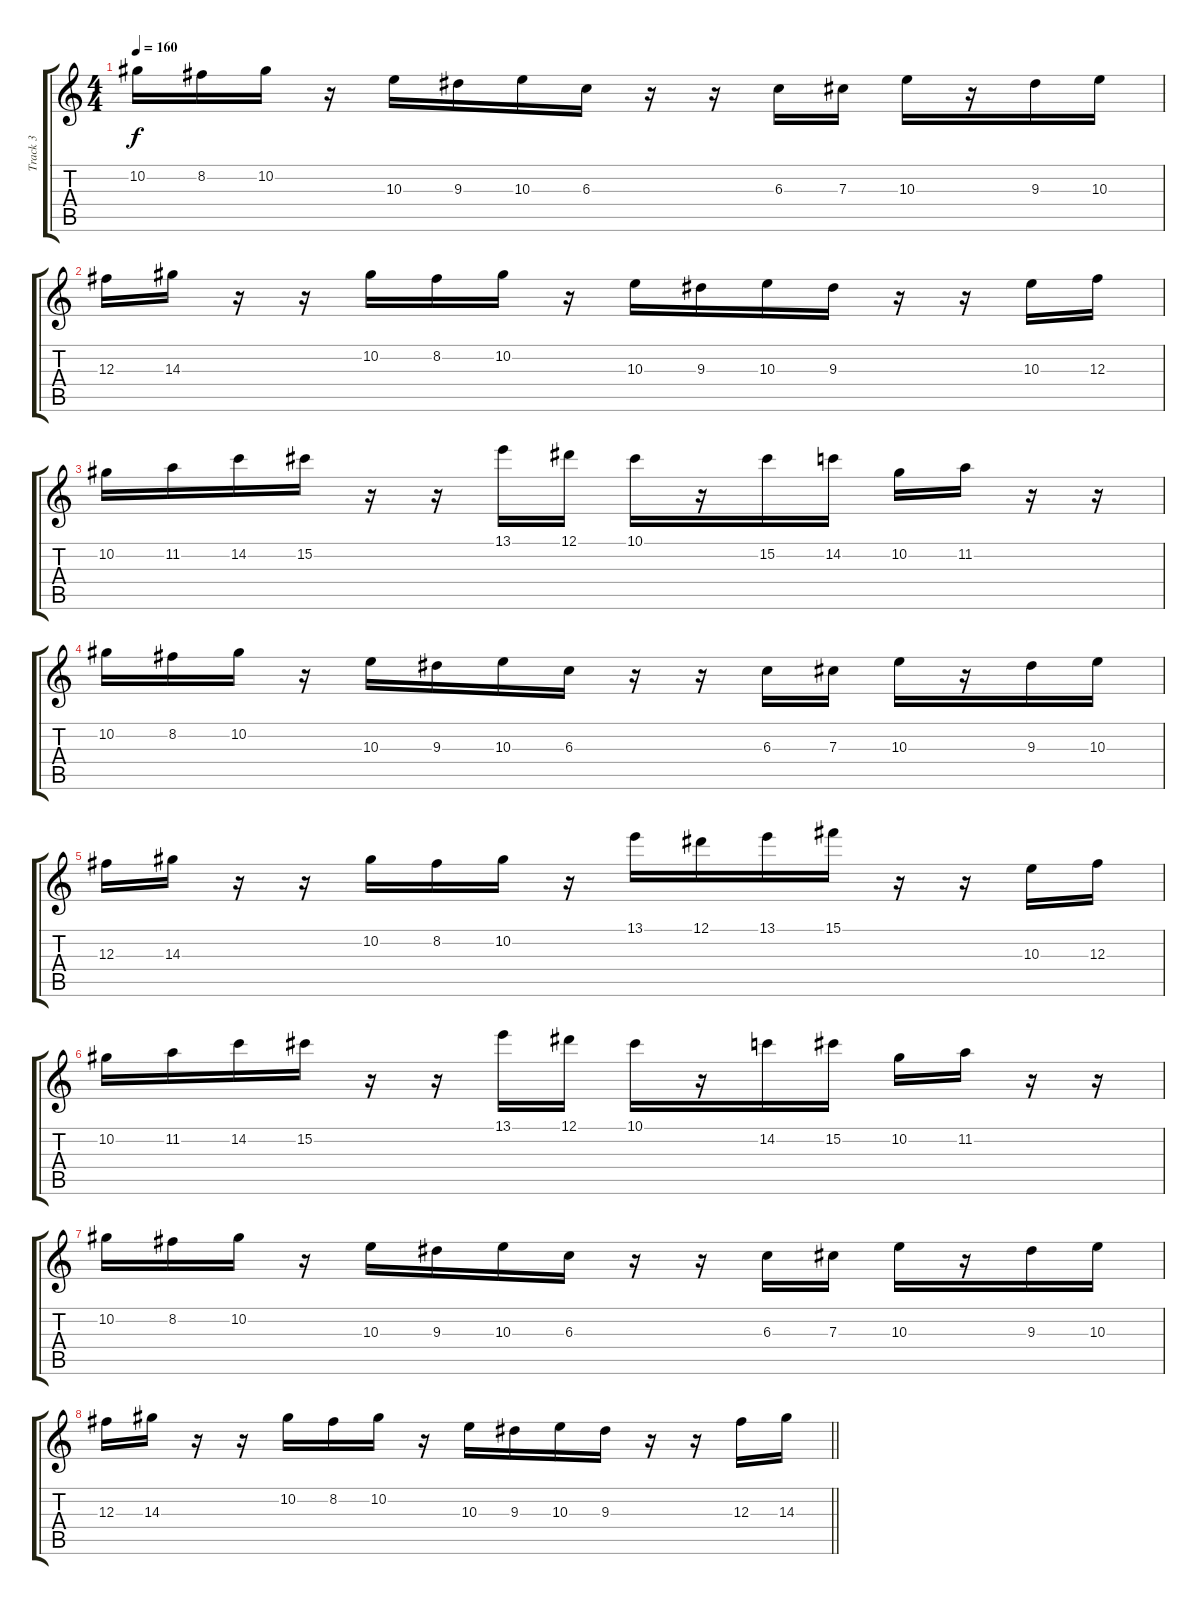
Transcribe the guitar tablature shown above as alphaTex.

\track ("Track 3" "Track 3") {instrument distortionguitar}
\staff {score tabs}
\tuning (Eb4 Bb3 Gb3 Db3 Ab2 Eb2) {hide}
\ts (4 4)
\tempo 160
\clef g2
\ks c
10.2.16{dy f} 8.2.16 10.2.16 r.16 10.3.16 9.3.16 10.3.16 6.3.16 r.16 r.16 6.3.16 7.3.16 10.3.16 r.16 9.3.16 10.3.16 |
12.3.16 14.3.16 r.16 r.16 10.2.16 8.2.16 10.2.16 r.16 10.3.16 9.3.16 10.3.16 9.3.16 r.16 r.16 10.3.16 12.3.16 |
10.2.16 11.2.16 14.2.16 15.2.16 r.16 r.16 13.1.16 12.1.16 10.1.16 r.16 15.2.16 14.2.16 10.2.16 11.2.16 r.16 r.16 |
10.2.16 8.2.16 10.2.16 r.16 10.3.16 9.3.16 10.3.16 6.3.16 r.16 r.16 6.3.16 7.3.16 10.3.16 r.16 9.3.16 10.3.16 |
12.3.16 14.3.16 r.16 r.16 10.2.16 8.2.16 10.2.16 r.16 13.1.16 12.1.16 13.1.16 15.1.16 r.16 r.16 10.3.16 12.3.16 |
10.2.16 11.2.16 14.2.16 15.2.16 r.16 r.16 13.1.16 12.1.16 10.1.16 r.16 14.2.16 15.2.16 10.2.16 11.2.16 r.16 r.16 |
10.2.16 8.2.16 10.2.16 r.16 10.3.16 9.3.16 10.3.16 6.3.16 r.16 r.16 6.3.16 7.3.16 10.3.16 r.16 9.3.16 10.3.16 |
\barLineRight lightlight
12.3.16 14.3.16 r.16 r.16 10.2.16 8.2.16 10.2.16 r.16 10.3.16 9.3.16 10.3.16 9.3.16 r.16 r.16 12.3.16 14.3.16
